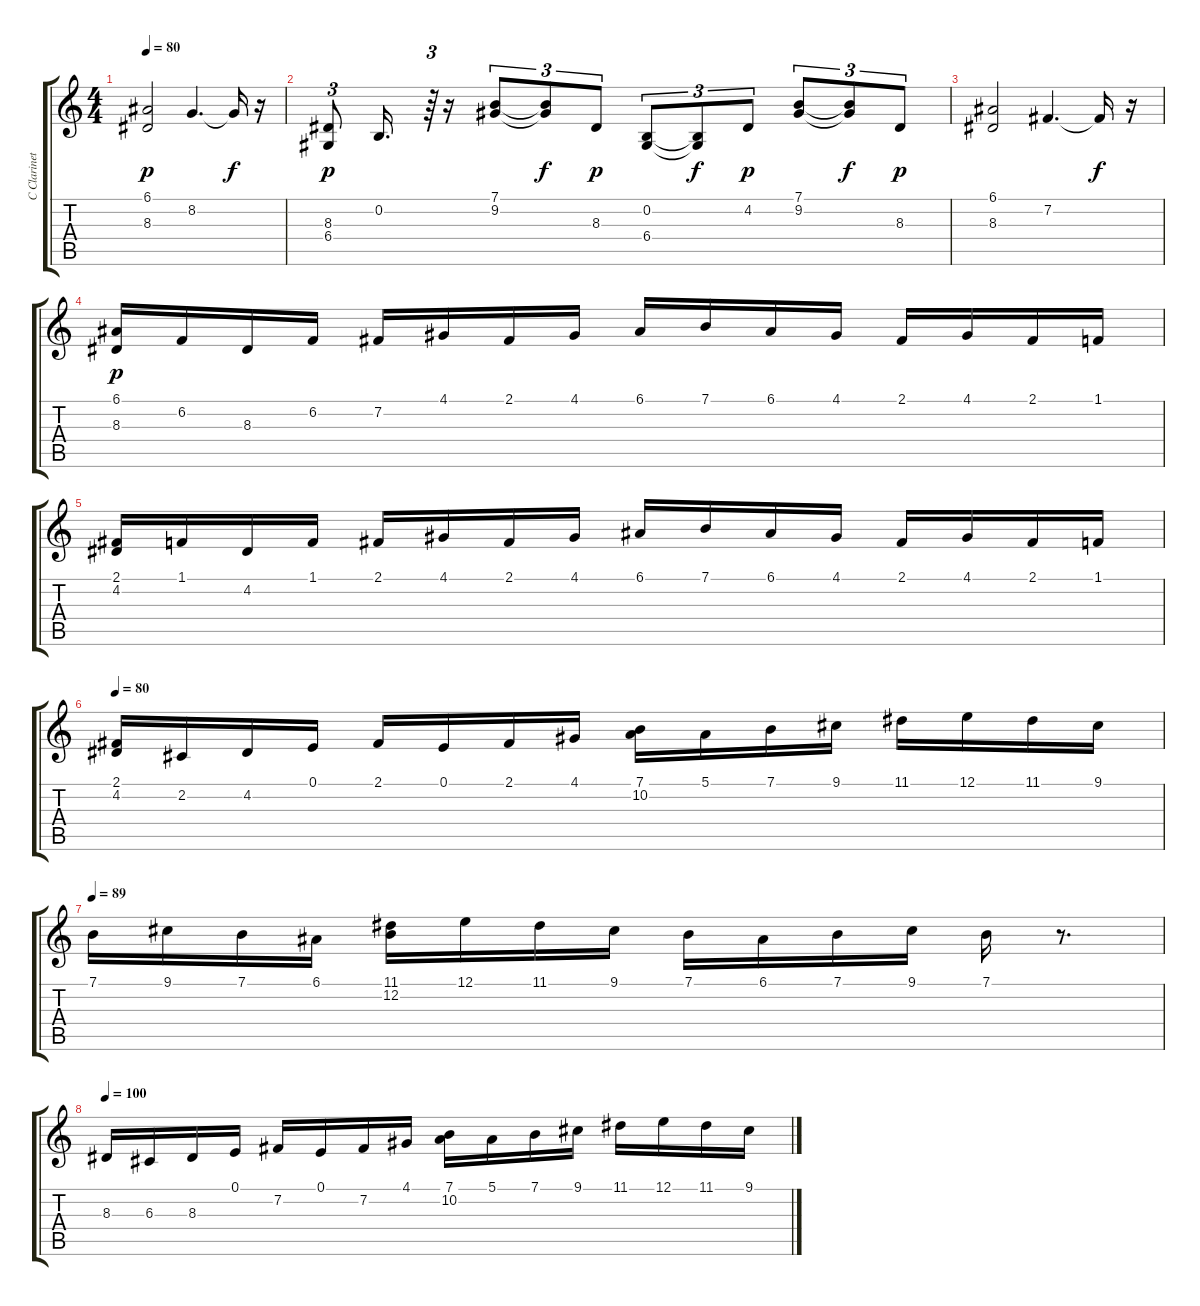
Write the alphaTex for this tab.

\track ("C Clarinets" "C Clarinet") {instrument clarinet}
\staff {score tabs}
\tuning (E4 B3 G3 D3 A2 E2) {hide}
\ts (4 4)
\tempo 80
\clef g2
\ks c
(6.1 8.3).2{dy p} 8.2.4{d} 8.2{t}.16{dy f} r.16 |
(8.3 6.4).8{tu (3 2) dy p} 0.2.16{d} r.64{tu (3 2)} r.16 (7.1 9.2).8{tu (3 2)} (7.1{t} 9.2{t}).8{tu (3 2) dy f} 8.3.8{tu (3 2) dy p} (0.2 6.4).8{tu (3 2)} (0.2{t} 6.4{t}).8{tu (3 2) dy f} 4.2.8{tu (3 2) dy p} (7.1 9.2).8{tu (3 2)} (7.1{t} 9.2{t}).8{tu (3 2) dy f} 8.3.8{tu (3 2) dy p} |
(6.1 8.3).2 7.2.4{d} 7.2{t}.16{dy f} r.16 |
(6.1 8.3).16{dy p} 6.2.16 8.3.16 6.2.16 7.2.16 4.1.16 2.1.16 4.1.16 6.1.16 7.1.16 6.1.16 4.1.16 2.1.16 4.1.16 2.1.16 1.1.16 |
(2.1 4.2).16 1.1.16 4.2.16 1.1.16 2.1.16 4.1.16 2.1.16 4.1.16 6.1.16 7.1.16 6.1.16 4.1.16 2.1.16 4.1.16 2.1.16 1.1.16 |
\tempo 80
(2.1 4.2).16 2.2.16 4.2.16 0.1.16 2.1.16 0.1.16 2.1.16 4.1.16 (7.1 10.2).16 5.1.16 7.1.16 9.1.16 11.1.16 12.1.16 11.1.16 9.1.16 |
\tempo 89
7.1.16 9.1.16 7.1.16 6.1.16 (11.1 12.2).16 12.1.16 11.1.16 9.1.16 7.1.16 6.1.16 7.1.16 9.1.16 7.1.16 r.8{d} |
\tempo 100
8.3.16 6.3.16 8.3.16 0.1.16 7.2.16 0.1.16 7.2.16 4.1.16 (7.1 10.2).16 5.1.16 7.1.16 9.1.16 11.1.16 12.1.16 11.1.16 9.1.16
